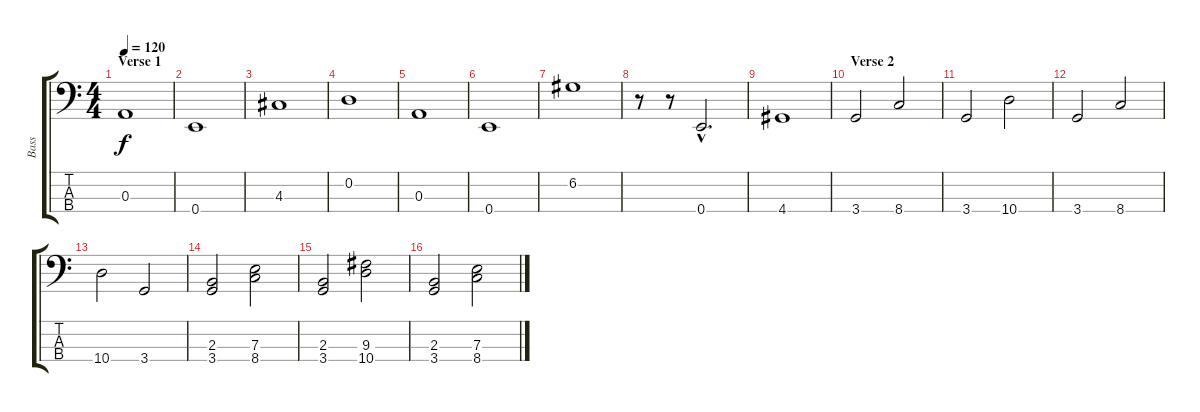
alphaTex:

\track ("Bass" "Bass") {instrument slapbass1}
\staff {score tabs}
\tuning (G2 D2 A1 E1) {hide}
\ts (4 4)
\section ("" "Verse 1")
\tempo 120
\clef f4
\ks c
0.3.1{dy f} |
0.4.1 |
4.3.1 |
0.2.1 |
0.3.1 |
0.4.1 |
6.2.1 |
r.8 r.8 0.4{hac}.2{d} |
4.4.1 |
\section ("" "Verse 2")
3.4.2{volume 10} 8.4.2 |
3.4.2 10.4.2 |
3.4.2 8.4.2 |
10.4.2 3.4.2 |
(2.3 3.4).2 (7.3 8.4).2 |
(2.3 3.4).2 (9.3 10.4).2 |
(2.3 3.4).2 (7.3 8.4).2
